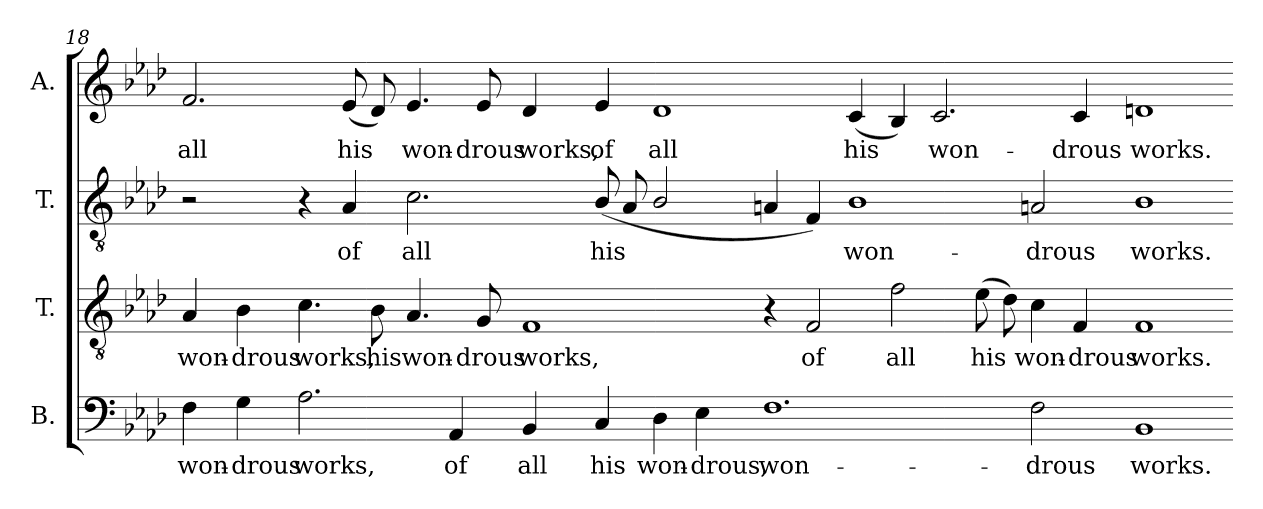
**kern	**text	**kern	**text	**kern	**text	**kern	**text
*part4	*part4	*part3	*part3	*part2	*part2	*part1	*part1
*staff4	*staff4	*staff3	*staff3	*staff2	*staff2	*staff1	*staff1
*I"B.	*	*I"T.	*	*I"T.	*	*I"A.	*
!!LO:LB:g=z
*clefF4	*	*clefGv2	*	*clefGv2	*	*clefG2	*
*k[b-e-a-d-]	*	*k[b-e-a-d-]	*	*k[b-e-a-d-]	*	*k[b-e-a-d-]	*
*A-:	*	*A-:	*	*A-:	*	*A-:	*
=18	=18	=18	=18	=18	=18	=18	=18
!	!LO:LY:b	!	!LO:LY:b	!	!	!	!LO:LY:b
4F	won-	4A-	won-	2r	.	2.f	all
!	!LO:LY:b	!	!LO:LY:b	!	!	!	!
4G	-drous	4B-	-drous	.	.	.	.
!	!LO:LY:b	!	!LO:LY:b	!	!	!	!
2.A-	works,	4.c	works,	4r	.	.	.
!	!	!	!	!	!LO:LY:b	!	!LO:LY:b
.	.	.	.	4A-	of	(<8e-	his
!	!	!	!LO:LY:b	!	!	!	!
.	.	8B-	his	.	.	8d-)	.
!	!	!	!LO:LY:b	!	!LO:LY:b	!	!LO:LY:b
.	.	4.A-	won-	2.c	all	4.e-	won-
!	!LO:LY:b	!	!	!	!	!	!
4AA-	of	.	.	.	.	.	.
!	!	!	!LO:LY:b	!	!	!	!LO:LY:b
.	.	8G	-drous	.	.	8e-	-drous
!	!LO:LY:b	!	!LO:LY:b	!	!	!	!LO:LY:b
4BB-	all	1F	works,	.	.	4d-	works,
!	!LO:LY:b	!	!	!	!LO:LY:b	!	!LO:LY:b
4C	his	.	.	(<8B-/	his	4e-	of
.	.	.	.	8A-/	.	.	.
!	!LO:LY:b	!	!	!	!	!	!LO:LY:b
4D-	won-	.	.	2B-/	.	1d-	all
!	!LO:LY:b	!	!	!	!	!	!
4E-	-drous,	.	.	.	.	.	.
!	!LO:LY:b	!	!	!	!	!	!
1.F	won-	4r	.	4An	.	.	.
!	!	!	!LO:LY:b	!	!	!	!
.	.	2F	of	4F)	.	.	.
!	!	!	!	!	!LO:LY:b	!	!LO:LY:b
.	.	.	.	1B-	won-	(<4c	his
!	!	!	!LO:LY:b	!	!	!	!
.	.	2f	all	.	.	4B-)	.
!	!	!	!	!	!	!	!LO:LY:b
.	.	.	.	.	.	2.c	won-
!	!	!	!LO:LY:b	!	!	!	!
.	.	(>8e-	his	.	.	.	.
.	.	8d-)	.	.	.	.	.
!	!LO:LY:b	!	!LO:LY:b	!	!LO:LY:b	!	!
2F	-drous	4c	won-	2An	-drous	.	.
!	!	!	!LO:LY:b	!	!	!	!LO:LY:b
.	.	4F	-drous	.	.	4c	-drous
!	!LO:LY:b	!	!LO:LY:b	!	!LO:LY:b	!	!LO:LY:b
1BB-	works.	1F	works.	1B-	works.	1dn	works.
=-	=-	=-	=-	=-	=-	=-	=-
*-	*-	*-	*-	*-	*-	*-	*-
